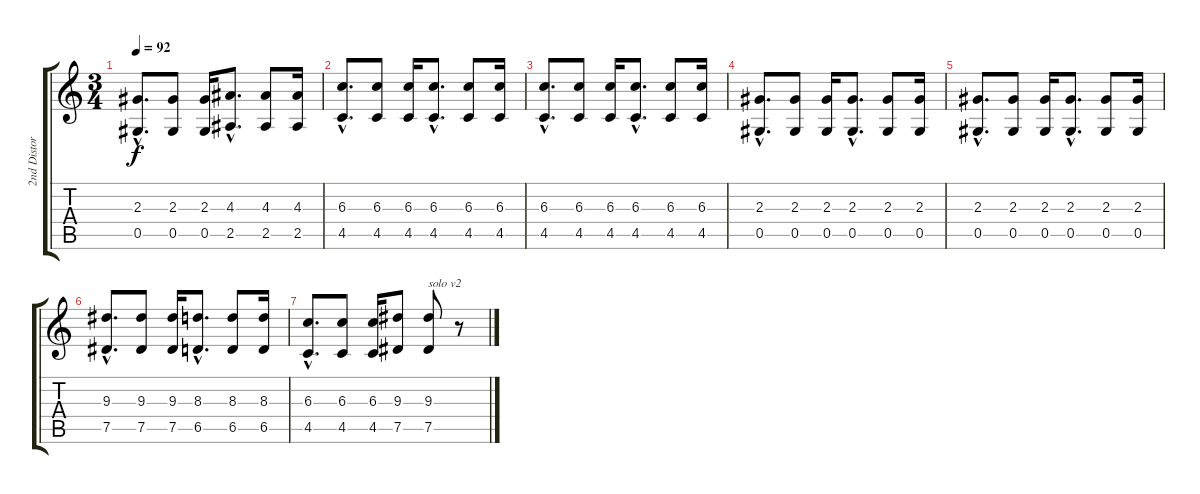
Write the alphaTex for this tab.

\track ("2nd Distortion" "2nd Distor") {instrument distortionguitar}
\staff {score tabs}
\tuning (Eb4 Bb3 Gb3 Db3 Ab2 Eb2) {hide}
\ts (3 4)
\tempo 92
\clef g2
\ks c
(2.3{hac} 0.5{hac}).8{d dy f} (2.3 0.5).8 (2.3 0.5).16 (4.3{hac} 2.5{hac}).8{d} (4.3 2.5).8 (4.3 2.5).16 |
(6.3{hac} 4.5{hac}).8{d} (6.3 4.5).8 (6.3 4.5).16 (6.3{hac} 4.5{hac}).8{d} (6.3 4.5).8 (6.3 4.5).16 |
(6.3{hac} 4.5{hac}).8{d} (6.3 4.5).8 (6.3 4.5).16 (6.3{hac} 4.5{hac}).8{d} (6.3 4.5).8 (6.3 4.5).16 |
(2.3{hac} 0.5{hac}).8{d} (2.3 0.5).8 (2.3 0.5).16 (2.3{hac} 0.5{hac}).8{d} (2.3 0.5).8 (2.3 0.5).16 |
(2.3{hac} 0.5{hac}).8{d} (2.3 0.5).8 (2.3 0.5).16 (2.3{hac} 0.5{hac}).8{d} (2.3 0.5).8 (2.3 0.5).16 |
(9.3{hac} 7.5{hac}).8{d} (9.3 7.5).8 (9.3 7.5).16 (8.3{hac} 6.5{hac}).8{d} (8.3 6.5).8 (8.3 6.5).16 |
(6.3{hac} 4.5{hac}).8{d} (6.3 4.5).8 (6.3 4.5).16 (9.3 7.5).8 (9.3 7.5).8{txt "solo v2"} r.8
